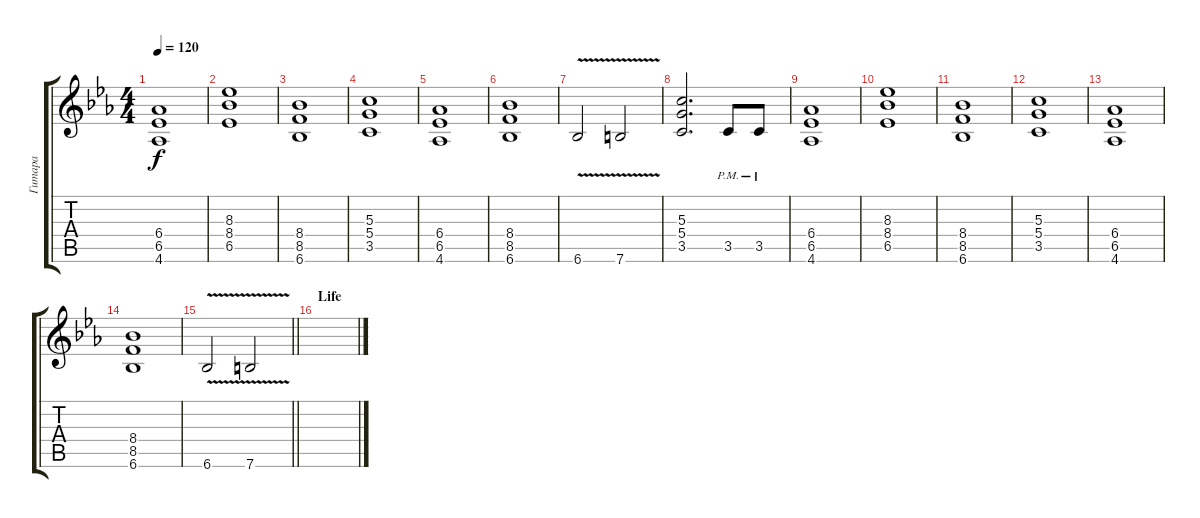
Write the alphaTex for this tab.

\track ("Гитара" "Гитара") {instrument distortionguitar}
\staff {score tabs}
\tuning (E4 B3 G3 D3 A2 E2) {hide}
\ts (4 4)
\tempo 120
\clef g2
\ks cminor
(6.4 6.5 4.6).1{dy f} |
(8.3 8.4 6.5).1 |
(8.4 8.5 6.6).1 |
(5.3 5.4 3.5).1 |
(6.4 6.5 4.6).1 |
(8.4 8.5 6.6).1 |
6.6{v}.2 7.6{v}.2 |
(5.3 5.4 3.5).2{d} 3.5{pm}.8 3.5{pm}.8 |
(6.4 6.5 4.6).1 |
(8.3 8.4 6.5).1 |
(8.4 8.5 6.6).1 |
(5.3 5.4 3.5).1 |
(6.4 6.5 4.6).1 |
(8.4 8.5 6.6).1 |
\barLineRight lightlight
6.6{v}.2 7.6{v}.2 |
\section ("" "Life")
